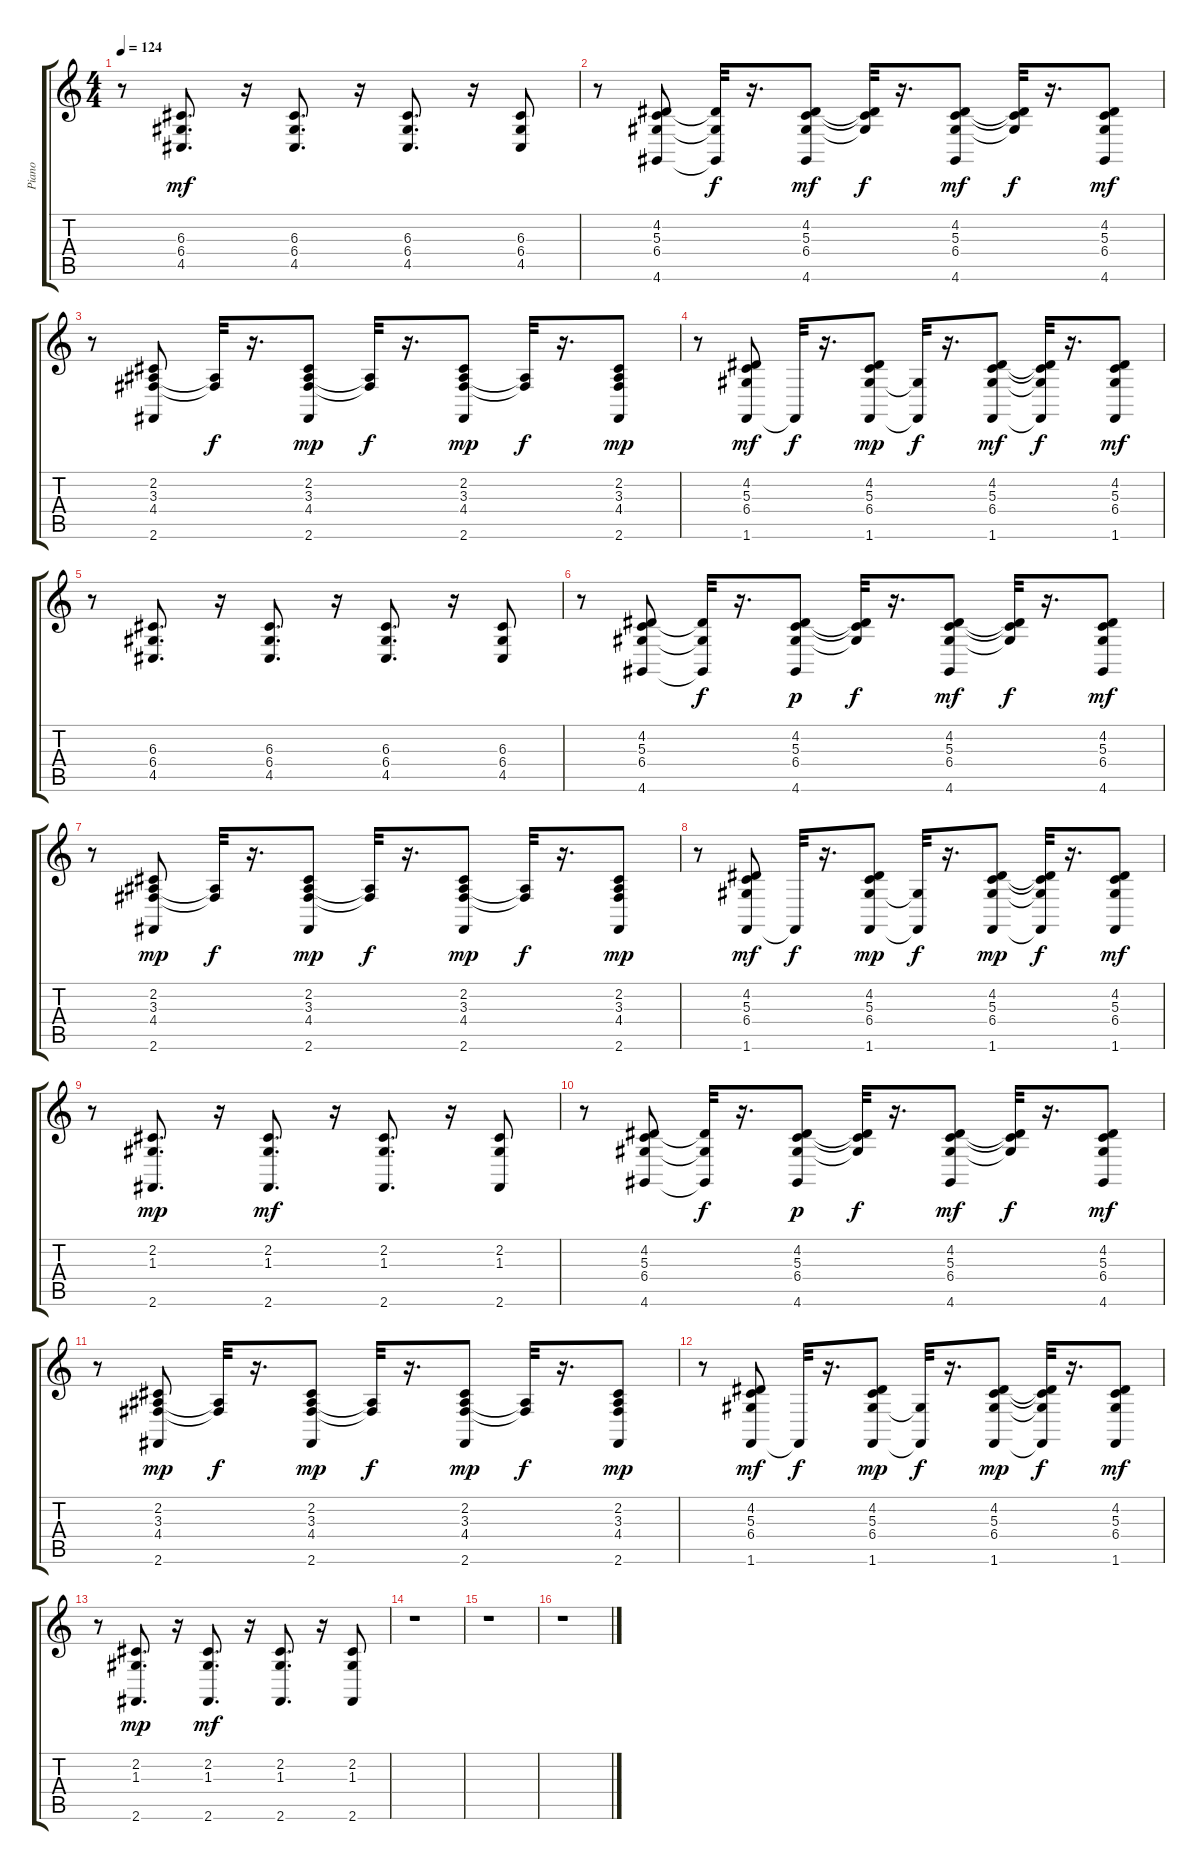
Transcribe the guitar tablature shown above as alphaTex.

\track ("Piano" "Piano") {instrument acousticgrandpiano}
\staff {score tabs}
\tuning (E4 B3 G3 D3 A2 E2) {hide}
\ts (4 4)
\tempo 124
\clef g2
\ks c
r.8{dy mf} (6.3 6.4 4.5).8{d} r.16 (6.3 6.4 4.5).8{d} r.16 (6.3 6.4 4.5).8{d} r.16 (6.3 6.4 4.5).8 |
r.8 (4.2 5.3 6.4 4.6).8 (4.2{t} 6.4{t} 4.6{t}).32{dy f} r.16{d} (4.2 5.3 6.4 4.6).8{dy mf} (4.2{t} 5.3{t} 6.4{t}).32{dy f} r.16{d} (4.2 5.3 6.4 4.6).8{dy mf} (4.2{t} 5.3{t} 6.4{t}).32{dy f} r.16{d} (4.2 5.3 6.4 4.6).8{dy mf} |
r.8 (2.2 3.3 4.4 2.6).8 (3.3{t} 4.4{t}).32{dy f} r.16{d} (2.2 3.3 4.4 2.6).8{dy mp} (3.3{t} 4.4{t}).32{dy f} r.16{d} (2.2 3.3 4.4 2.6).8{dy mp} (3.3{t} 4.4{t}).32{dy f} r.16{d} (2.2 3.3 4.4 2.6).8{dy mp} |
r.8 (4.2 5.3 6.4 1.6).8{dy mf} 1.6{t}.32{dy f} r.16{d} (4.2 5.3 6.4 1.6).8{dy mp} (6.4{t} 1.6{t}).32{dy f} r.16{d} (4.2 5.3 6.4 1.6).8{dy mf} (4.2{t} 5.3{t} 6.4{t} 1.6{t}).32{dy f} r.16{d} (4.2 5.3 6.4 1.6).8{dy mf} |
r.8 (6.3 6.4 4.5).8{d} r.16 (6.3 6.4 4.5).8{d} r.16 (6.3 6.4 4.5).8{d} r.16 (6.3 6.4 4.5).8 |
r.8 (4.2 5.3 6.4 4.6).8 (4.2{t} 6.4{t} 4.6{t}).32{dy f} r.16{d} (4.2 5.3 6.4 4.6).8{dy p} (4.2{t} 5.3{t} 6.4{t}).32{dy f} r.16{d} (4.2 5.3 6.4 4.6).8{dy mf} (4.2{t} 5.3{t} 6.4{t}).32{dy f} r.16{d} (4.2 5.3 6.4 4.6).8{dy mf} |
r.8 (2.2 3.3 4.4 2.6).8{dy mp} (3.3{t} 4.4{t}).32{dy f} r.16{d} (2.2 3.3 4.4 2.6).8{dy mp} (3.3{t} 4.4{t}).32{dy f} r.16{d} (2.2 3.3 4.4 2.6).8{dy mp} (3.3{t} 4.4{t}).32{dy f} r.16{d} (2.2 3.3 4.4 2.6).8{dy mp} |
r.8 (4.2 5.3 6.4 1.6).8{dy mf} 1.6{t}.32{dy f} r.16{d} (4.2 5.3 6.4 1.6).8{dy mp} (6.4{t} 1.6{t}).32{dy f} r.16{d} (4.2 5.3 6.4 1.6).8{dy mp} (4.2{t} 5.3{t} 6.4{t} 1.6{t}).32{dy f} r.16{d} (4.2 5.3 6.4 1.6).8{dy mf} |
r.8 (2.2 1.3 2.6).8{d dy mp} r.16 (2.2 1.3 2.6).8{d dy mf} r.16 (2.2 1.3 2.6).8{d} r.16 (2.2 1.3 2.6).8 |
r.8 (4.2 5.3 6.4 4.6).8 (4.2{t} 6.4{t} 4.6{t}).32{dy f} r.16{d} (4.2 5.3 6.4 4.6).8{dy p} (4.2{t} 5.3{t} 6.4{t}).32{dy f} r.16{d} (4.2 5.3 6.4 4.6).8{dy mf} (4.2{t} 5.3{t} 6.4{t}).32{dy f} r.16{d} (4.2 5.3 6.4 4.6).8{dy mf} |
r.8 (2.2 3.3 4.4 2.6).8{dy mp} (3.3{t} 4.4{t}).32{dy f} r.16{d} (2.2 3.3 4.4 2.6).8{dy mp} (3.3{t} 4.4{t}).32{dy f} r.16{d} (2.2 3.3 4.4 2.6).8{dy mp} (3.3{t} 4.4{t}).32{dy f} r.16{d} (2.2 3.3 4.4 2.6).8{dy mp} |
r.8 (4.2 5.3 6.4 1.6).8{dy mf} 1.6{t}.32{dy f} r.16{d} (4.2 5.3 6.4 1.6).8{dy mp} (6.4{t} 1.6{t}).32{dy f} r.16{d} (4.2 5.3 6.4 1.6).8{dy mp} (4.2{t} 5.3{t} 6.4{t} 1.6{t}).32{dy f} r.16{d} (4.2 5.3 6.4 1.6).8{dy mf} |
r.8 (2.2 1.3 2.6).8{d dy mp} r.16 (2.2 1.3 2.6).8{d dy mf} r.16 (2.2 1.3 2.6).8{d} r.16 (2.2 1.3 2.6).8 |
r.1 |
r.1 |
r.1
